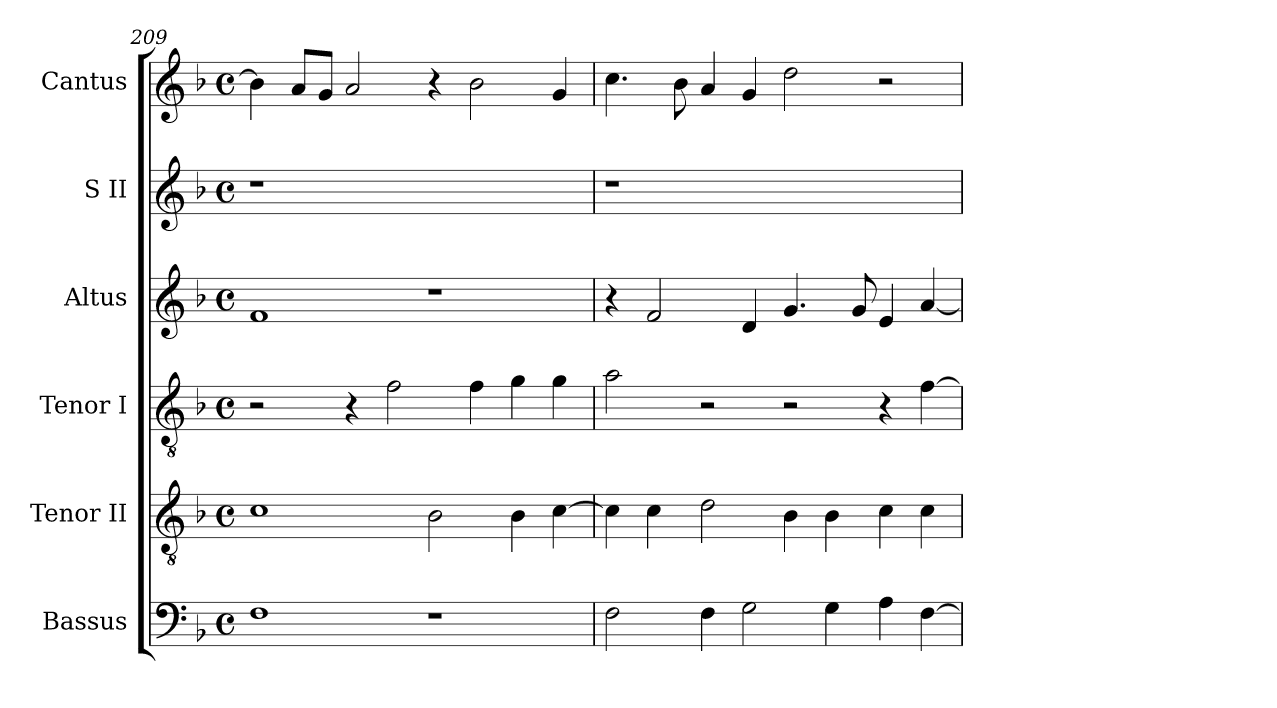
**kern	**kern	**kern	**kern	**kern	**kern
*part6	*part5	*part4	*part3	*part2	*part1
*staff6	*staff5	*staff4	*staff3	*staff2	*staff1
*I"Bassus	*I"Tenor II	*I"Tenor I	*I"Altus	*I"S II	*I"Cantus
*I'B	*I'T II	*I'T I	*I'A	*	*
!!LO:LB:g=z
*clefF4	*clefGv2	*clefGv2	*clefG2	*clefG2	*clefG2
*k[b-]	*k[b-]	*k[b-]	*k[b-]	*k[b-]	*k[b-]
*F:	*F:	*F:	*F:	*F:	*F:
*M4/4	*M4/4	*M4/4	*M4/4	*M4/4	*M4/4
*met(c)	*met(c)	*met(c)	*met(c)	*met(c)	*met(c)
=209	=209	=209	=209	=209	=209
1F	1c	2r	1f	1r	4b-\]
.	.	.	.	.	8a/L
.	.	.	.	.	8g/J
.	.	4r	.	.	2a/
.	.	2f\	.	.	.
1r	2B-\	.	1r	1ryy	4r
.	.	4f\	.	.	2b-\
.	4B-\	4g\	.	.	.
.	[>4c\	4g\	.	.	4g/
=210	=210	=210	=210	=210	=210
2F\	4c\]	2a\	4r	1r	4.cc\
.	4c\	.	2f/	.	.
.	.	.	.	.	8b-\
4F\	2d\	2r	.	.	4a/
2G\	.	.	4d/	.	4g/
.	4B-\	2r	4.g/	1ryy	2dd\
4G\	4B-\	.	.	.	.
.	.	.	8g/	.	.
4A\	4c\	4r	4e/	.	2r
[>4F\	4c\	[>4f\	[<4a/	.	.
=	=	=	=	=	=
*-	*-	*-	*-	*-	*-
